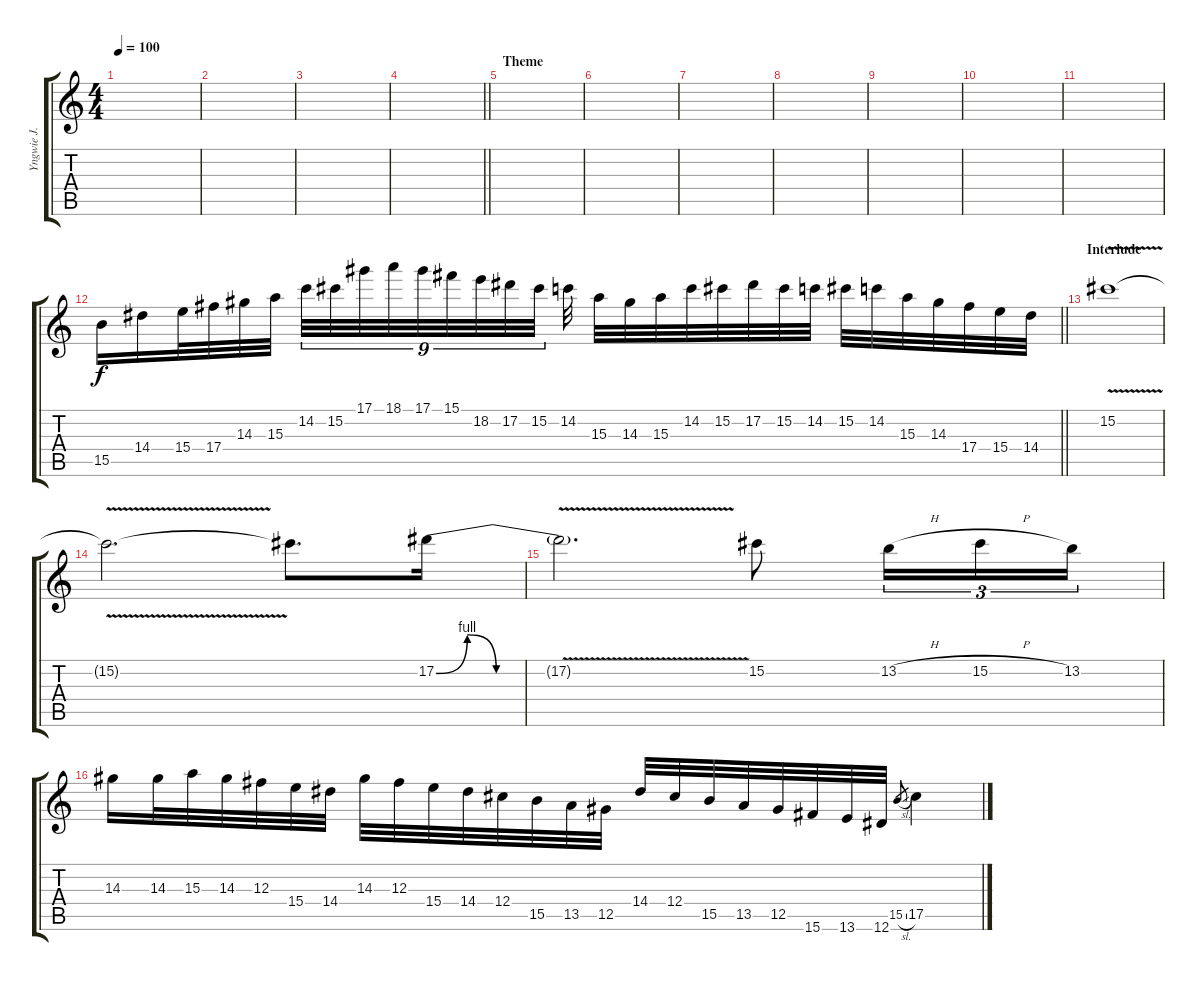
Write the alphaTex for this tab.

\track ("Yngwie J. Malmsteen" "Yngwie J. ") {instrument overdrivenguitar}
\staff {score tabs}
\tuning (Eb4 Bb3 Gb3 Db3 Ab2 Eb2) {hide}
\ts (4 4)
\tempo 100
\clef g2
\ks c
|
|
|
\barLineRight lightlight
|
\section ("" "Theme")
|
|
|
|
|
|
|
\barLineRight lightlight
15.5.16 14.4.16 15.4.32 17.4.32 14.3.32 15.3.32 14.2.32{tu (9 8)} 15.2.32{tu (9 8)} 17.1.32{tu (9 8)} 18.1.32{tu (9 8)} 17.1.32{tu (9 8)} 15.1.32{tu (9 8)} 18.2.32{tu (9 8)} 17.2.32{tu (9 8)} 15.2.32{tu (9 8)} 14.2.32 15.3.32 14.3.32 15.3.32 14.2.32 15.2.32 17.2.32 15.2.32 14.2.32 15.2.32 14.2.32 15.3.32 14.3.32 17.4.32 15.4.32 14.4.32 |
\section ("" "Interlude")
15.2{v}.1 |
15.2{t}.2{d} 15.2{t}.8{d} 17.2{be (custom 0 0 15 4 29 0 60 0)}.16 |
17.2{v t}.2{d} 15.2.8 13.2{h}.16{tu (3 2)} 15.2{h}.16{tu (3 2)} 13.2.16{tu (3 2)} |
14.3.16 14.3.32 15.3.32 14.3.32 12.3.32 15.4.32 14.4.32 14.3.32 12.3.32 15.4.32 14.4.32 12.4.32 15.5.32 13.5.32 12.5.32 14.4.32 12.4.32 15.5.32 13.5.32 12.5.32 15.6.32 13.6.32 12.6.32 15.5{sl}.8{gr} 17.5.4
